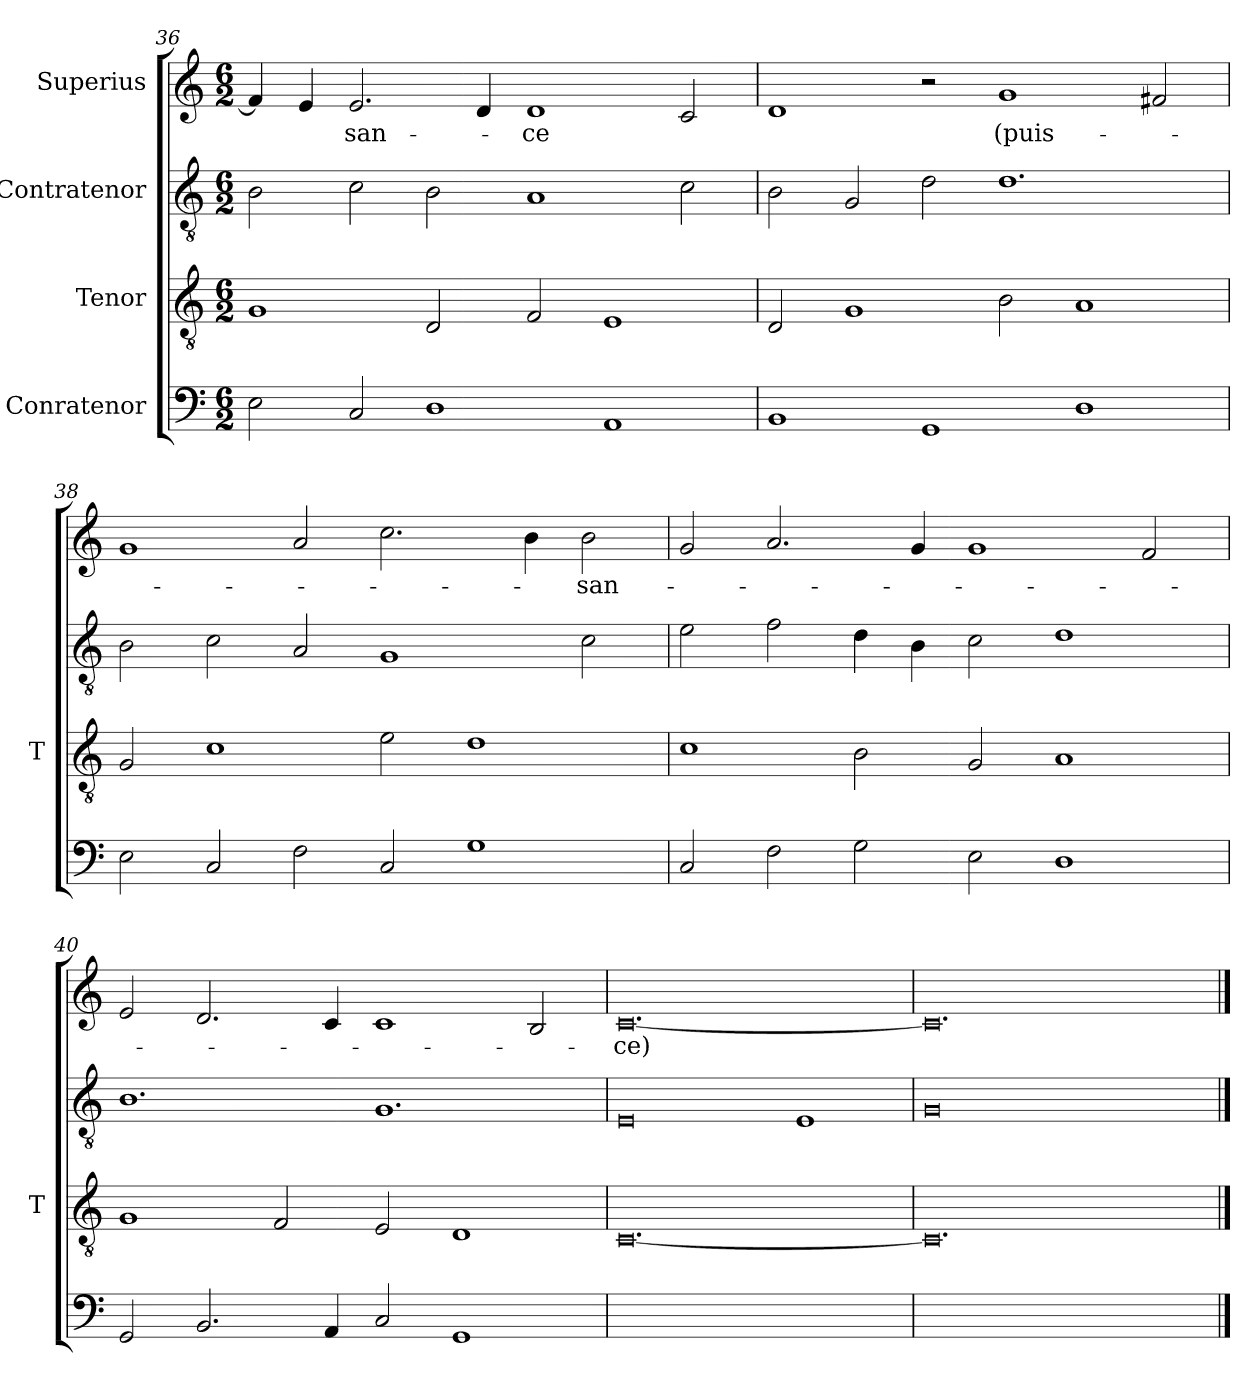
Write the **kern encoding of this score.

**kern	**kern	**kern	**kern	**text
*part4	*part3	*part2	*part1	*part1
*staff4	*staff3	*staff2	*staff1	*staff1
*I"Conratenor	*I"Tenor	*I"Contratenor	*I"Superius	*
*	*I'T	*	*	*
*clefF4	*clefGv2	*clefGv2	*clefG2	*
*M6/2	*M6/2	*M6/2	*M6/2	*
=36	=36	=36	=36	=36
2E	1G	2B	4f]	.
.	.	.	4e	.
2C	.	2c	2.e	-san-
1D	2D	2B	.	.
.	.	.	4d	.
.	2F	1A	1d	-ce
1AA	1E	.	.	.
.	.	2c	2c	.
=37	=37	=37	=37	=37
1BB	2D	2B	1d	.
.	1G	2G	.	.
1GG	.	2d	2r	.
.	2B	1.d	1g	(puis-
1D	1A	.	.	.
.	.	.	2f#X	.
=38	=38	=38	=38	=38
2E	2G	2B	1g	.
2C	1c	2c	.	.
2F	.	2A	2a	.
2C	2e	1G	2.cc	.
1G	1d	.	.	.
.	.	.	4b	.
.	.	2c	2b	-san-
=39	=39	=39	=39	=39
2C	1c	2e	2g	.
2F	.	2f	2.a	.
2G	2B	4d	.	.
.	.	4B	4g	.
2E	2G	2c	1g	.
1D	1A	1d	.	.
.	.	.	2f	.
=40	=40	=40	=40	=40
2GG	1G	1.B	2e	.
2.BB	.	.	2.d	.
.	2F	.	.	.
4AA	.	.	4c	.
2C	2E	1.G	1c	.
1GG	1D	.	.	.
.	.	.	2B	.
=41	=41	=41	=41	=41
0.ryy	[0.C	0E	[0.c	-ce)
.	.	1E	.	.
=42	=42	=42	=42	=42
0.ryy	0.C]	0G	0.c]	.
.	.	1ryy	.	.
==	==	==	==	==
*-	*-	*-	*-	*-
